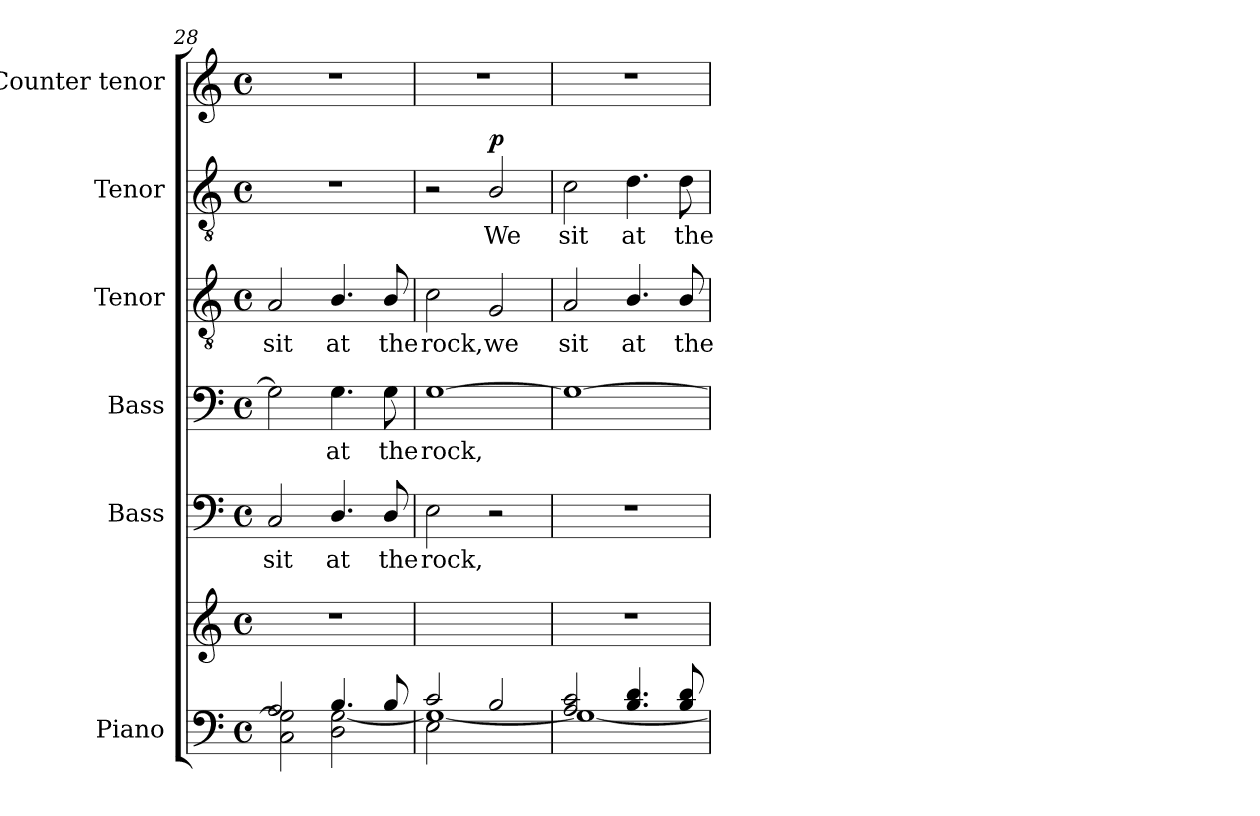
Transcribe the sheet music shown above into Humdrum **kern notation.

**kern	**kern	**kern	**text	**kern	**text	**kern	**text	**kern	**text	**dynam	**kern
*part6	*part6	*part5	*part5	*part4	*part4	*part3	*part3	*part2	*part2	*part2	*part1
*staff7	*staff6	*staff5	*staff5	*staff4	*staff4	*staff3	*staff3	*staff2	*staff2	*staff2	*staff1
*I"Piano	*	*I"Bass	*	*I"Bass	*	*I"Tenor	*	*I"Tenor	*	*	*I"Counter tenor
*I'Pno.	*	*I'B.	*	*I'B.	*	*I'T.	*	*I'T.	*	*	*
*clefF4	*clefG2	*clefF4	*	*clefF4	*	*clefGv2	*	*clefGv2	*	*	*clefG2
*	*	*	*	*	*	*ITrd7c12	*	*ITrd7c12	*	*	*
*k[]	*k[]	*k[]	*	*k[]	*	*k[]	*	*k[]	*	*	*k[]
*C:	*C:	*C:	*	*C:	*	*C:	*	*C:	*	*	*C:
*M4/4	*M4/4	*M4/4	*	*M4/4	*	*M4/4	*	*M4/4	*	*	*M4/4
*met(c)	*met(c)	*met(c)	*	*met(c)	*	*met(c)	*	*met(c)	*	*	*met(c)
=28	=28	=28	=28	=28	=28	=28	=28	=28	=28	=28	=28
*^	*	*	*	*	*	*	*	*	*	*	*
!	!	!	!	!LO:LY:b:color=#000000	!	!	!	!	!	!	!	!
!	!	!	!	!	!	!	!	!LO:LY:b:color=#000000	!	!	!	!
2Ai/	2Ci\ 2Gi]	1r	2Ci/	sit	2Gi\]	.	2AAi/	sit	1r	.	.	1r
!	!	!	!	!LO:LY:b:color=#000000	!	!	!	!	!	!	!	!
!	!	!	!	!	!	!LO:LY:b:color=#000000	!	!	!	!	!	!
!	!	!	!	!	!	!	!	!LO:LY:b:color=#000000	!	!	!	!
4.Bi/	2Di\ [2Gi	.	4.Di/	at	4.Gi\	at	4.BBi/	at	.	.	.	.
!	!	!	!	!LO:LY:b:color=#000000	!	!	!	!	!	!	!	!
!	!	!	!	!	!	!LO:LY:b:color=#000000	!	!	!	!	!	!
!	!	!	!	!	!	!	!	!LO:LY:b:color=#000000	!	!	!	!
8Bi/	.	.	8Di/	the	8Gi\	the	8BBi/	the	.	.	.	.
=29	=29	=29	=29	=29	=29	=29	=29	=29	=29	=29	=29	=29
*	*^	*	*	*	*	*	*	*	*	*	*	*
!	!	!	!	!	!LO:LY:b:color=#000000	!	!	!	!	!	!	!	!
!	!	!	!	!	!	!	!LO:LY:b:color=#000000	!	!	!	!	!	!
!	!	!	!	!	!	!	!	!	!LO:LY:b:color=#000000	!	!	!	!
2ci/	1Gi_	2Ei\	1ryy	2Ei\	rock,	[1Gi	rock,	2Ci\	rock,	2r	.	.	1r
!	!	!	!	!	!	!	!	!	!LO:LY:b:color=#000000	!	!	!	!
!	!	!	!	!	!	!	!	!	!	!	!LO:LY:b:color=#000000	!	!
2Bi/	.	2ryy	.	2r	.	.	.	2GGi/	we	2BBi/	We	p	.
*	*v	*v	*	*	*	*	*	*	*	*	*	*	*
=30	=30	=30	=30	=30	=30	=30	=30	=30	=30	=30	=30	=30
*	*^	*	*	*	*	*	*	*	*	*	*	*
!	!	!	!	!	!	!	!	!	!LO:LY:b:color=#000000	!	!	!	!
*	*v	*v	*	*	*	*	*	*	*	*	*	*	*
*	*^	*	*	*	*	*	*	*	*	*	*	*
!	!	!	!	!	!	!	!	!	!	!	!LO:LY:b:color=#000000	!	!
*	*v	*v	*	*	*	*	*	*	*	*	*	*	*
2Ai/ 2ci	1Gi_	1r	1r	.	1Gi_	.	2AAi/	sit	2Ci\	sit	.	1r
!	!	!	!	!	!	!	!	!LO:LY:b:color=#000000	!	!	!	!
!	!	!	!	!	!	!	!	!	!	!LO:LY:b:color=#000000	!	!
4.Bi/ 4.di	.	.	.	.	.	.	4.BBi/	at	4.Di\	at	.	.
!	!	!	!	!	!	!	!	!LO:LY:b:color=#000000	!	!	!	!
!	!	!	!	!	!	!	!	!	!	!LO:LY:b:color=#000000	!	!
8Bi/ 8di	.	.	.	.	.	.	8BBi/	the	8Di\	the	.	.
*v	*v	*	*	*	*	*	*	*	*	*	*	*
=	=	=	=	=	=	=	=	=	=	=	=
*-	*-	*-	*-	*-	*-	*-	*-	*-	*-	*-	*-
